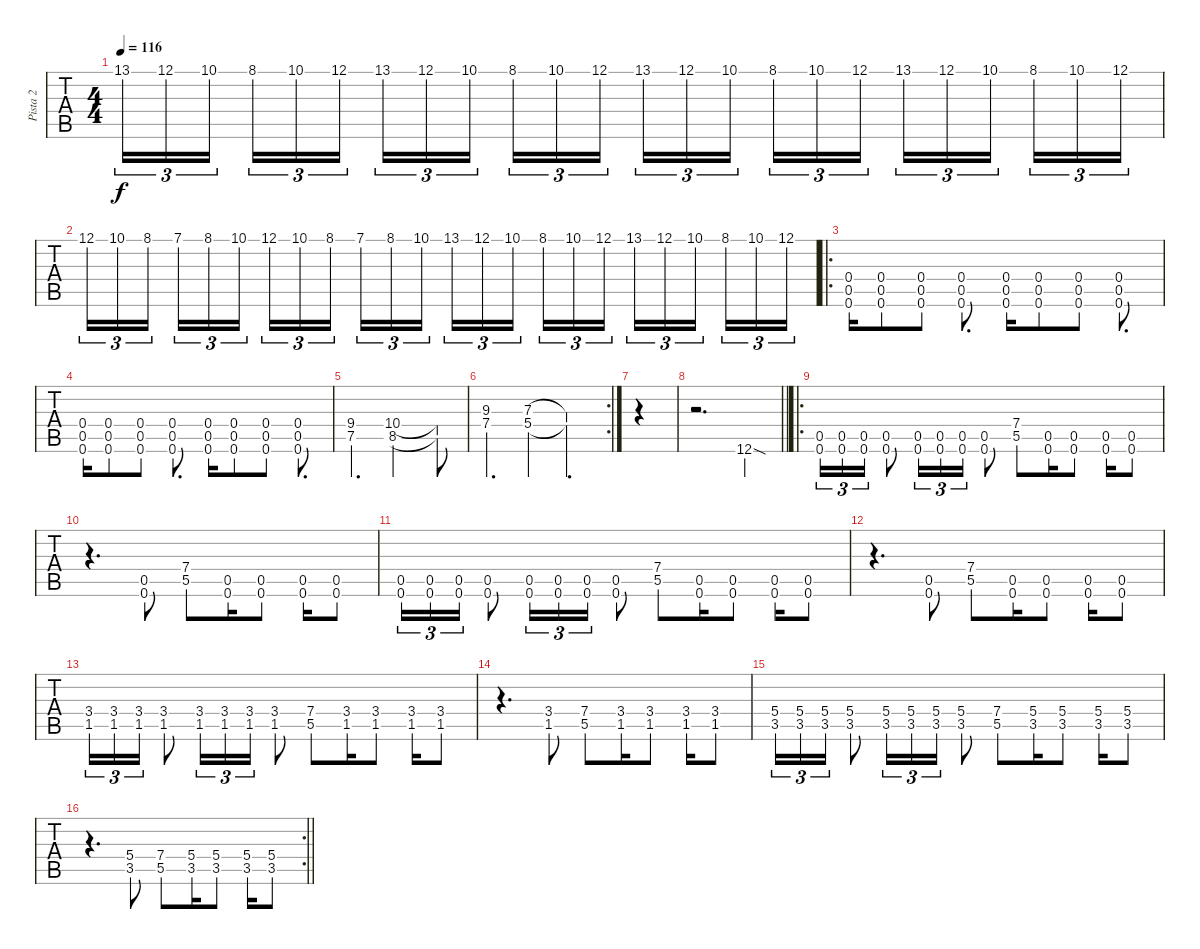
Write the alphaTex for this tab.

\track ("Pista 2" "Pista 2") {instrument distortionguitar}
\staff {tabs}
\tuning (D4 A3 F3 C3 G2 C2) {hide}
\ts (4 4)
\tempo 116
\clef g2
\ks c
13.1.16{tu (3 2) dy f} 12.1.16{tu (3 2)} 10.1.16{tu (3 2) beam splitsecondary} 8.1.16{tu (3 2)} 10.1.16{tu (3 2)} 12.1.16{tu (3 2)} 13.1.16{tu (3 2)} 12.1.16{tu (3 2)} 10.1.16{tu (3 2) beam splitsecondary} 8.1.16{tu (3 2)} 10.1.16{tu (3 2)} 12.1.16{tu (3 2)} 13.1.16{tu (3 2)} 12.1.16{tu (3 2)} 10.1.16{tu (3 2) beam splitsecondary} 8.1.16{tu (3 2)} 10.1.16{tu (3 2)} 12.1.16{tu (3 2)} 13.1.16{tu (3 2)} 12.1.16{tu (3 2)} 10.1.16{tu (3 2) beam splitsecondary} 8.1.16{tu (3 2)} 10.1.16{tu (3 2)} 12.1.16{tu (3 2)} |
12.1.16{tu (3 2)} 10.1.16{tu (3 2)} 8.1.16{tu (3 2) beam splitsecondary} 7.1.16{tu (3 2)} 8.1.16{tu (3 2)} 10.1.16{tu (3 2)} 12.1.16{tu (3 2)} 10.1.16{tu (3 2)} 8.1.16{tu (3 2) beam splitsecondary} 7.1.16{tu (3 2)} 8.1.16{tu (3 2)} 10.1.16{tu (3 2)} 13.1.16{tu (3 2)} 12.1.16{tu (3 2)} 10.1.16{tu (3 2) beam splitsecondary} 8.1.16{tu (3 2)} 10.1.16{tu (3 2)} 12.1.16{tu (3 2)} 13.1.16{tu (3 2)} 12.1.16{tu (3 2)} 10.1.16{tu (3 2) beam splitsecondary} 8.1.16{tu (3 2)} 10.1.16{tu (3 2)} 12.1.16{tu (3 2)} |
\ro
(0.4 0.5 0.6).16 (0.4 0.5 0.6).8 (0.4 0.5 0.6).8 (0.4 0.5 0.6).8{d} (0.4 0.5 0.6).16 (0.4 0.5 0.6).8 (0.4 0.5 0.6).8 (0.4 0.5 0.6).8{d} |
(0.4 0.5 0.6).16 (0.4 0.5 0.6).8 (0.4 0.5 0.6).8 (0.4 0.5 0.6).8{d} (0.4 0.5 0.6).16 (0.4 0.5 0.6).8 (0.4 0.5 0.6).8 (0.4 0.5 0.6).8{d} |
(9.4 7.5).4{d} (10.4 8.5).2 (10.4{t} 8.5{t}).8 |
\rc 2
(9.3 7.4).4{d} (7.3 5.4).4 (7.3{t} 5.4{t}).4{d} |
|
\barLineRight lightlight
r.2{d} 12.6{sod}.4 |
\ro
\section ("" "")
(0.5 0.6).16{tu (3 2)} (0.5 0.6).16{tu (3 2)} (0.5 0.6).16{tu (3 2)} (0.5 0.6).8 (0.5 0.6).16{tu (3 2)} (0.5 0.6).16{tu (3 2)} (0.5 0.6).16{tu (3 2)} (0.5 0.6).8 (7.4 5.5).8 (0.5 0.6).16 (0.5 0.6).8 (0.5 0.6).16 (0.5 0.6).8 |
r.4{d} (0.5 0.6).8 (7.4 5.5).8 (0.5 0.6).16 (0.5 0.6).8 (0.5 0.6).16 (0.5 0.6).8 |
(0.5 0.6).16{tu (3 2)} (0.5 0.6).16{tu (3 2)} (0.5 0.6).16{tu (3 2)} (0.5 0.6).8 (0.5 0.6).16{tu (3 2)} (0.5 0.6).16{tu (3 2)} (0.5 0.6).16{tu (3 2)} (0.5 0.6).8 (7.4 5.5).8 (0.5 0.6).16 (0.5 0.6).8 (0.5 0.6).16 (0.5 0.6).8 |
r.4{d} (0.5 0.6).8 (7.4 5.5).8 (0.5 0.6).16 (0.5 0.6).8 (0.5 0.6).16 (0.5 0.6).8 |
(3.4 1.5).16{tu (3 2)} (3.4 1.5).16{tu (3 2)} (3.4 1.5).16{tu (3 2)} (3.4 1.5).8 (3.4 1.5).16{tu (3 2)} (3.4 1.5).16{tu (3 2)} (3.4 1.5).16{tu (3 2)} (3.4 1.5).8 (7.4 5.5).8 (3.4 1.5).16 (3.4 1.5).8 (3.4 1.5).16 (3.4 1.5).8 |
r.4{d} (3.4 1.5).8 (7.4 5.5).8 (3.4 1.5).16 (3.4 1.5).8 (3.4 1.5).16 (3.4 1.5).8 |
(5.4 3.5).16{tu (3 2)} (5.4 3.5).16{tu (3 2)} (5.4 3.5).16{tu (3 2)} (5.4 3.5).8 (5.4 3.5).16{tu (3 2)} (5.4 3.5).16{tu (3 2)} (5.4 3.5).16{tu (3 2)} (5.4 3.5).8 (7.4 5.5).8 (5.4 3.5).16 (5.4 3.5).8 (5.4 3.5).16 (5.4 3.5).8 |
\rc 2
\barLineRight lightlight
r.4{d} (5.4 3.5).8 (7.4 5.5).8 (5.4 3.5).16 (5.4 3.5).8 (5.4 3.5).16 (5.4 3.5).8
